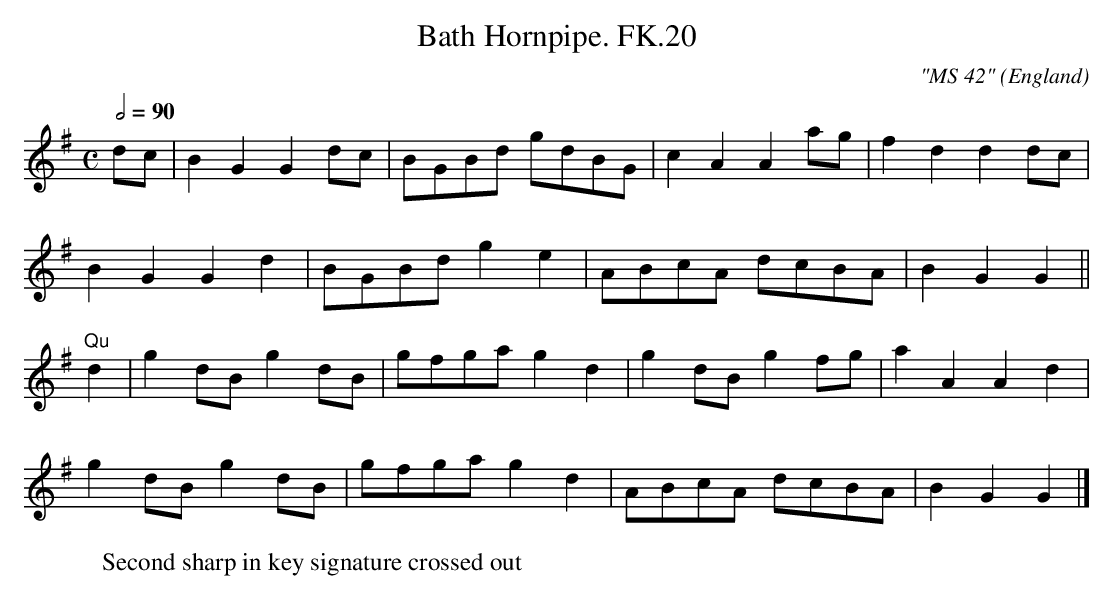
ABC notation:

X:1
T:Bath Hornpipe. FK.20
C:"MS 42"
L:1/8
M:C
O:England
Q:1/2=90
K:G
dc | B2 G2 G2 dc | BGBd gdBG | c2 A2 A2 ag | f2 d2 d2 dc |!
B2 G2 G2 d2 | BGBd g2 e2 | ABcA dcBA | B2 G2 G2||!
"Qu"d2 | g2 dB g2 dB | gfga g2 d2 | g2 dB g2 fg | a2 A2 A2 d2 |!
g2 dB g2dB | gfga g2 d2 | ABcA dcBA | B2 G2 G2 |]
W: Second sharp in key signature crossed out
